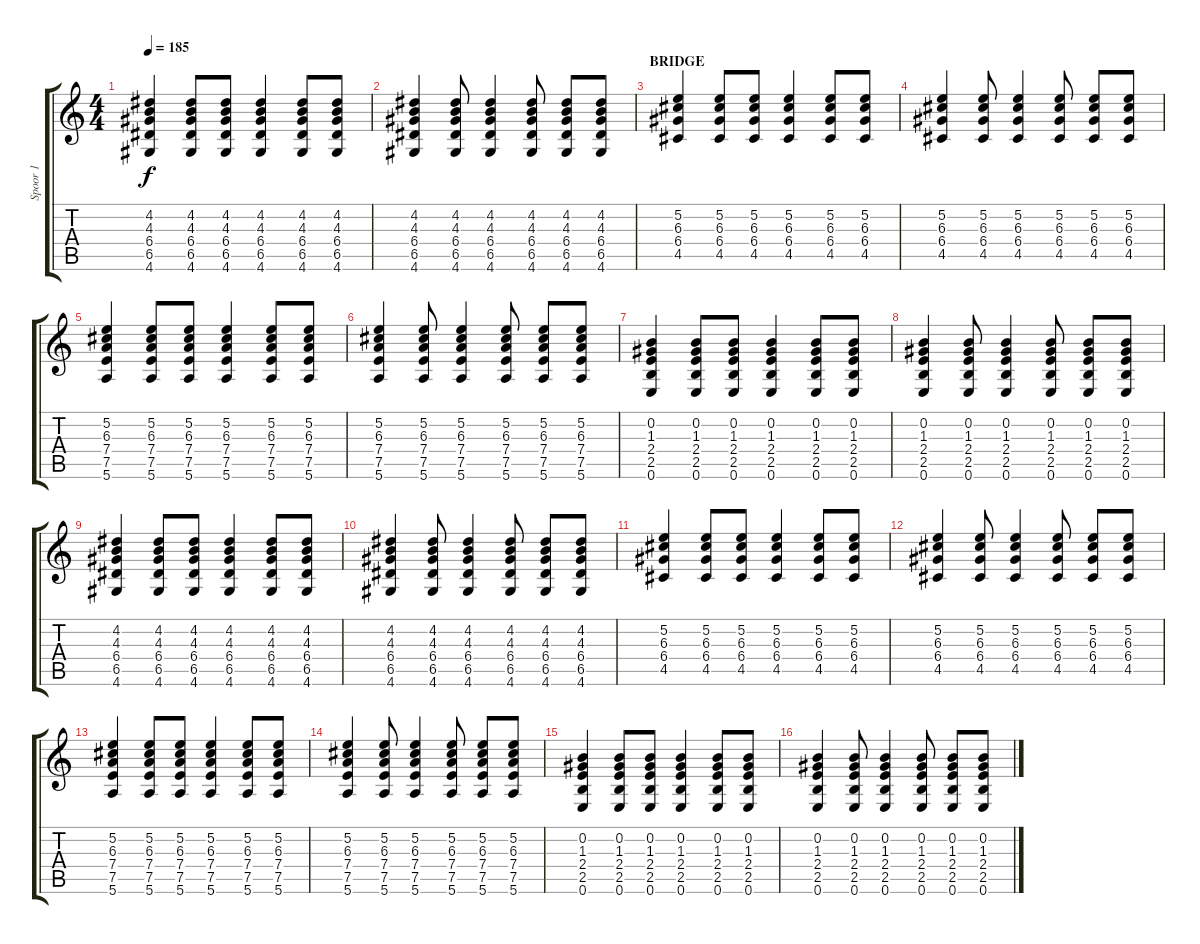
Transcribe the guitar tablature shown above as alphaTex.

\track ("Spoor 1" "Spoor 1") {instrument acousticguitarnylon}
\staff {score tabs}
\tuning (E4 B3 G3 D3 A2 E2) {hide}
\ts (4 4)
\tempo 185
\clef g2
\ks c
(4.2 4.3 6.4 6.5 4.6).4{dy f} (4.2 4.3 6.4 6.5 4.6).8 (4.2 4.3 6.4 6.5 4.6).8 (4.2 4.3 6.4 6.5 4.6).4 (4.2 4.3 6.4 6.5 4.6).8 (4.2 4.3 6.4 6.5 4.6).8 |
(4.2 4.3 6.4 6.5 4.6).4 (4.2 4.3 6.4 6.5 4.6).8 (4.2 4.3 6.4 6.5 4.6).4 (4.2 4.3 6.4 6.5 4.6).8 (4.2 4.3 6.4 6.5 4.6).8 (4.2 4.3 6.4 6.5 4.6).8 |
\section ("" "BRIDGE")
(5.2 6.3 6.4 4.5).4 (5.2 6.3 6.4 4.5).8 (5.2 6.3 6.4 4.5).8 (5.2 6.3 6.4 4.5).4 (5.2 6.3 6.4 4.5).8 (5.2 6.3 6.4 4.5).8 |
(5.2 6.3 6.4 4.5).4 (5.2 6.3 6.4 4.5).8 (5.2 6.3 6.4 4.5).4 (5.2 6.3 6.4 4.5).8 (5.2 6.3 6.4 4.5).8 (5.2 6.3 6.4 4.5).8 |
(5.2 6.3 7.4 7.5 5.6).4 (5.2 6.3 7.4 7.5 5.6).8 (5.2 6.3 7.4 7.5 5.6).8 (5.2 6.3 7.4 7.5 5.6).4 (5.2 6.3 7.4 7.5 5.6).8 (5.2 6.3 7.4 7.5 5.6).8 |
(5.2 6.3 7.4 7.5 5.6).4 (5.2 6.3 7.4 7.5 5.6).8 (5.2 6.3 7.4 7.5 5.6).4 (5.2 6.3 7.4 7.5 5.6).8 (5.2 6.3 7.4 7.5 5.6).8 (5.2 6.3 7.4 7.5 5.6).8 |
(0.2 1.3 2.4 2.5 0.6).4 (0.2 1.3 2.4 2.5 0.6).8 (0.2 1.3 2.4 2.5 0.6).8 (0.2 1.3 2.4 2.5 0.6).4 (0.2 1.3 2.4 2.5 0.6).8 (0.2 1.3 2.4 2.5 0.6).8 |
(0.2 1.3 2.4 2.5 0.6).4 (0.2 1.3 2.4 2.5 0.6).8 (0.2 1.3 2.4 2.5 0.6).4 (0.2 1.3 2.4 2.5 0.6).8 (0.2 1.3 2.4 2.5 0.6).8 (0.2 1.3 2.4 2.5 0.6).8 |
(4.2 4.3 6.4 6.5 4.6).4 (4.2 4.3 6.4 6.5 4.6).8 (4.2 4.3 6.4 6.5 4.6).8 (4.2 4.3 6.4 6.5 4.6).4 (4.2 4.3 6.4 6.5 4.6).8 (4.2 4.3 6.4 6.5 4.6).8 |
(4.2 4.3 6.4 6.5 4.6).4 (4.2 4.3 6.4 6.5 4.6).8 (4.2 4.3 6.4 6.5 4.6).4 (4.2 4.3 6.4 6.5 4.6).8 (4.2 4.3 6.4 6.5 4.6).8 (4.2 4.3 6.4 6.5 4.6).8 |
(5.2 6.3 6.4 4.5).4 (5.2 6.3 6.4 4.5).8 (5.2 6.3 6.4 4.5).8 (5.2 6.3 6.4 4.5).4 (5.2 6.3 6.4 4.5).8 (5.2 6.3 6.4 4.5).8 |
(5.2 6.3 6.4 4.5).4 (5.2 6.3 6.4 4.5).8 (5.2 6.3 6.4 4.5).4 (5.2 6.3 6.4 4.5).8 (5.2 6.3 6.4 4.5).8 (5.2 6.3 6.4 4.5).8 |
(5.2 6.3 7.4 7.5 5.6).4 (5.2 6.3 7.4 7.5 5.6).8 (5.2 6.3 7.4 7.5 5.6).8 (5.2 6.3 7.4 7.5 5.6).4 (5.2 6.3 7.4 7.5 5.6).8 (5.2 6.3 7.4 7.5 5.6).8 |
(5.2 6.3 7.4 7.5 5.6).4 (5.2 6.3 7.4 7.5 5.6).8 (5.2 6.3 7.4 7.5 5.6).4 (5.2 6.3 7.4 7.5 5.6).8 (5.2 6.3 7.4 7.5 5.6).8 (5.2 6.3 7.4 7.5 5.6).8 |
(0.2 1.3 2.4 2.5 0.6).4 (0.2 1.3 2.4 2.5 0.6).8 (0.2 1.3 2.4 2.5 0.6).8 (0.2 1.3 2.4 2.5 0.6).4 (0.2 1.3 2.4 2.5 0.6).8 (0.2 1.3 2.4 2.5 0.6).8 |
(0.2 1.3 2.4 2.5 0.6).4 (0.2 1.3 2.4 2.5 0.6).8 (0.2 1.3 2.4 2.5 0.6).4 (0.2 1.3 2.4 2.5 0.6).8 (0.2 1.3 2.4 2.5 0.6).8 (0.2 1.3 2.4 2.5 0.6).8
